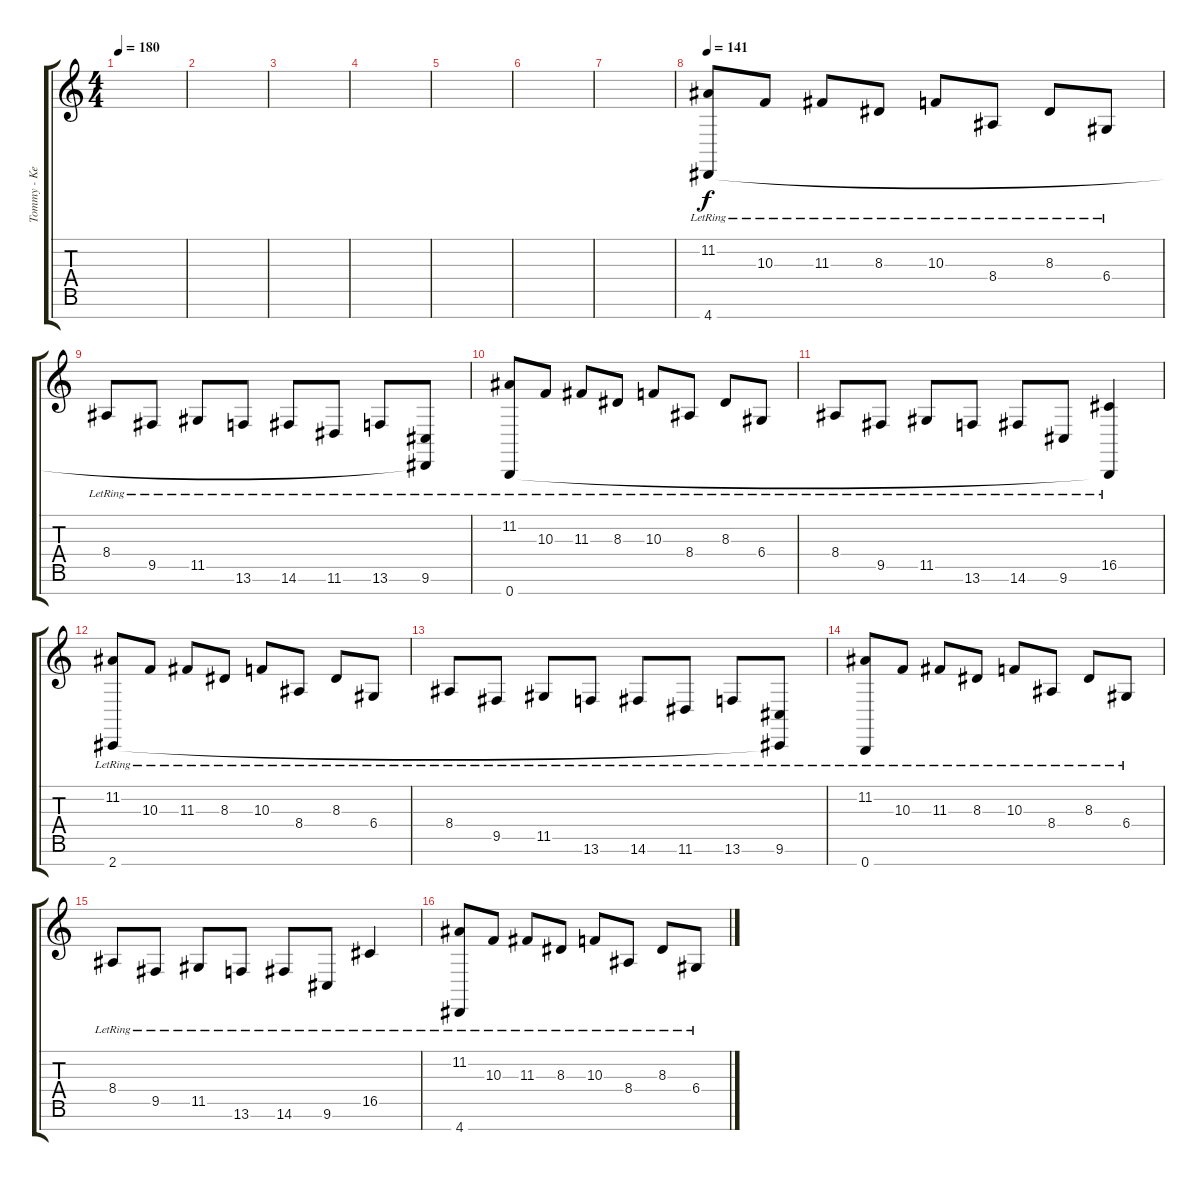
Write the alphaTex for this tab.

\track ("Tommy - Keyboards" "Tommy - Ke") {instrument harpsichord}
\staff {score tabs}
\tuning (E4 B3 G3 D3 A2 E2 B1) {hide}
\ts (4 4)
\tempo 180
\clef g2
\ks c
|
|
|
|
|
|
|
\tempo 141
(11.2{lr} 4.7{lr}).8{volume 14 instrument acousticgrandpiano} 10.3{lr}.8 11.3{lr}.8 8.3{lr}.8 10.3{lr}.8 8.4{lr}.8 8.3{lr}.8 6.4{lr}.8 |
8.4{lr}.8 9.5{lr}.8 11.5{lr}.8 13.6{lr}.8 14.6{lr}.8 11.6{lr}.8 13.6{lr}.8 (9.6{lr} 4.7{t}).8 |
(11.2{lr} 0.7{lr}).8 10.3{lr}.8 11.3{lr}.8 8.3{lr}.8 10.3{lr}.8 8.4{lr}.8 8.3{lr}.8 6.4{lr}.8 |
8.4{lr}.8 9.5{lr}.8 11.5{lr}.8 13.6{lr}.8 14.6{lr}.8 9.6{lr}.8 (16.5{lr} 0.7{t}).4 |
(11.2{lr} 2.7{lr}).8 10.3{lr}.8 11.3{lr}.8 8.3{lr}.8 10.3{lr}.8 8.4{lr}.8 8.3{lr}.8 6.4{lr}.8 |
8.4{lr}.8 9.5{lr}.8 11.5{lr}.8 13.6{lr}.8 14.6{lr}.8 11.6{lr}.8 13.6{lr}.8 (9.6{lr} 2.7{t}).8 |
(11.2{lr} 0.7{lr}).8 10.3{lr}.8 11.3{lr}.8 8.3{lr}.8 10.3{lr}.8 8.4{lr}.8 8.3{lr}.8 6.4{lr}.8 |
8.4{lr}.8 9.5{lr}.8 11.5{lr}.8 13.6{lr}.8 14.6{lr}.8 9.6{lr}.8 16.5{lr}.4 |
(11.2{lr} 4.7{lr}).8 10.3{lr}.8 11.3{lr}.8 8.3{lr}.8 10.3{lr}.8 8.4{lr}.8 8.3{lr}.8 6.4{lr}.8
